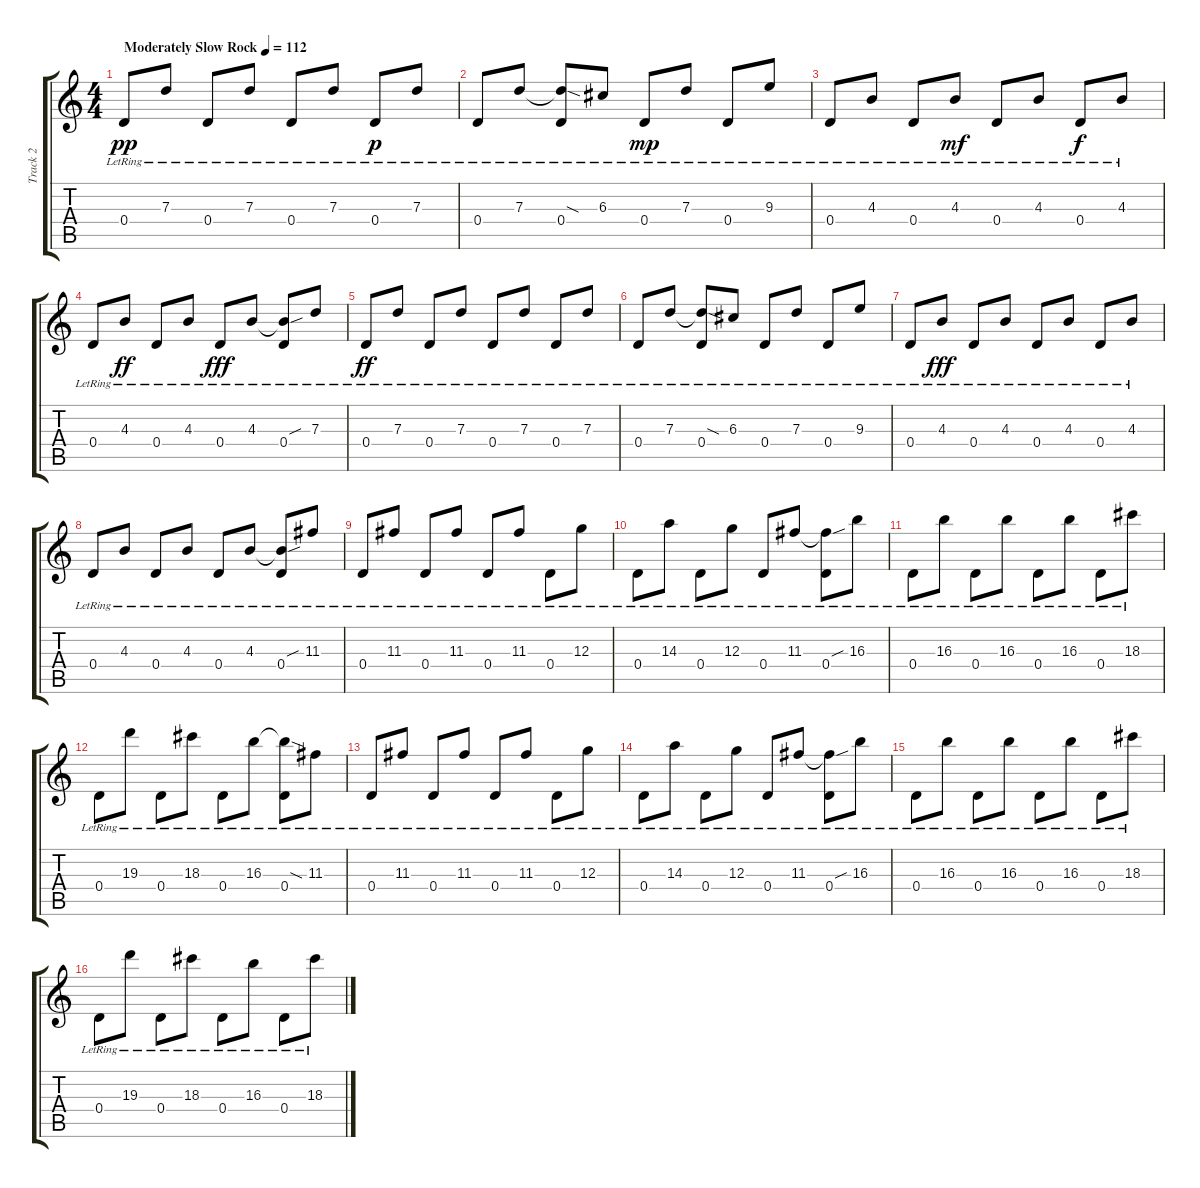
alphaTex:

\track ("Track 2" "Track 2") {instrument electricbassfinger}
\staff {score tabs}
\tuning (E4 B3 G3 D3 A2 E2) {hide}
\ts (4 4)
\tempo (112 "Moderately Slow Rock")
\clef g2
\ks c
0.4{lr}.8{dy pp volume 1 instrument electricbassfinger} 7.3{lr}.8 0.4{lr}.8 7.3{lr}.8 0.4{lr}.8 7.3{lr}.8{volume 2} 0.4{lr}.8{dy p} 7.3{lr}.8 |
0.4{lr}.8 7.3{lr}.8{volume 4} (7.3{sod t} 0.4{lr}).8 6.3{lr}.8 0.4{lr}.8{dy mp} 7.3{lr}.8 0.4{lr}.8 9.3{lr}.8{volume 6} |
0.4{lr}.8 4.3{lr}.8 0.4{lr}.8 4.3{lr}.8{dy mf} 0.4{lr}.8 4.3{lr}.8 0.4{lr}.8{dy f} 4.3{lr}.8 |
0.4{lr}.8 4.3{lr}.8{dy ff} 0.4{lr}.8 4.3{lr}.8 0.4{lr}.8{dy fff} 4.3{lr}.8 (4.3{sou t} 0.4{lr}).8 7.3{lr}.8 |
0.4{lr}.8{dy ff} 7.3{lr}.8 0.4{lr}.8 7.3{lr}.8 0.4{lr}.8 7.3{lr}.8 0.4{lr}.8 7.3{lr}.8 |
0.4{lr}.8 7.3{lr}.8 (7.3{sod t} 0.4{lr}).8 6.3{lr}.8 0.4{lr}.8 7.3{lr}.8 0.4{lr}.8 9.3{lr}.8 |
0.4{lr}.8 4.3{lr}.8{dy fff} 0.4{lr}.8 4.3{lr}.8 0.4{lr}.8 4.3{lr}.8 0.4{lr}.8 4.3{lr}.8 |
0.4{lr}.8 4.3{lr}.8 0.4{lr}.8 4.3{lr}.8 0.4{lr}.8 4.3{lr}.8 (4.3{sou t} 0.4{lr}).8{volume 10} 11.3{lr}.8 |
0.4{lr}.8 11.3{lr}.8 0.4{lr}.8 11.3{lr}.8 0.4{lr}.8 11.3{lr}.8 0.4{lr}.8 12.3{lr}.8 |
0.4{lr}.8 14.3{lr}.8 0.4{lr}.8 12.3{lr}.8 0.4{lr}.8 11.3{lr}.8 (11.3{sou t} 0.4{lr}).8 16.3{lr}.8{volume 12} |
0.4{lr}.8 16.3{lr}.8 0.4{lr}.8 16.3{lr}.8 0.4{lr}.8 16.3{lr}.8 0.4{lr}.8 18.3{lr}.8 |
0.4{lr}.8 19.3{lr}.8 0.4{lr}.8 18.3{lr}.8 0.4{lr}.8 16.3{lr}.8 (16.3{sod t} 0.4{lr}).8 11.3{lr}.8 |
0.4{lr}.8 11.3{lr}.8 0.4{lr}.8 11.3{lr}.8 0.4{lr}.8 11.3{lr}.8 0.4{lr}.8 12.3{lr}.8 |
0.4{lr}.8 14.3{lr}.8 0.4{lr}.8 12.3{lr}.8 0.4{lr}.8 11.3{lr}.8 (11.3{sou t} 0.4{lr}).8 16.3{lr}.8 |
0.4{lr}.8 16.3{lr}.8 0.4{lr}.8 16.3{lr}.8 0.4{lr}.8 16.3{lr}.8 0.4{lr}.8 18.3{lr}.8 |
0.4{lr}.8 19.3{lr}.8 0.4{lr}.8 18.3{lr}.8 0.4{lr}.8 16.3{lr}.8 0.4{lr}.8 18.3{lr}.8
